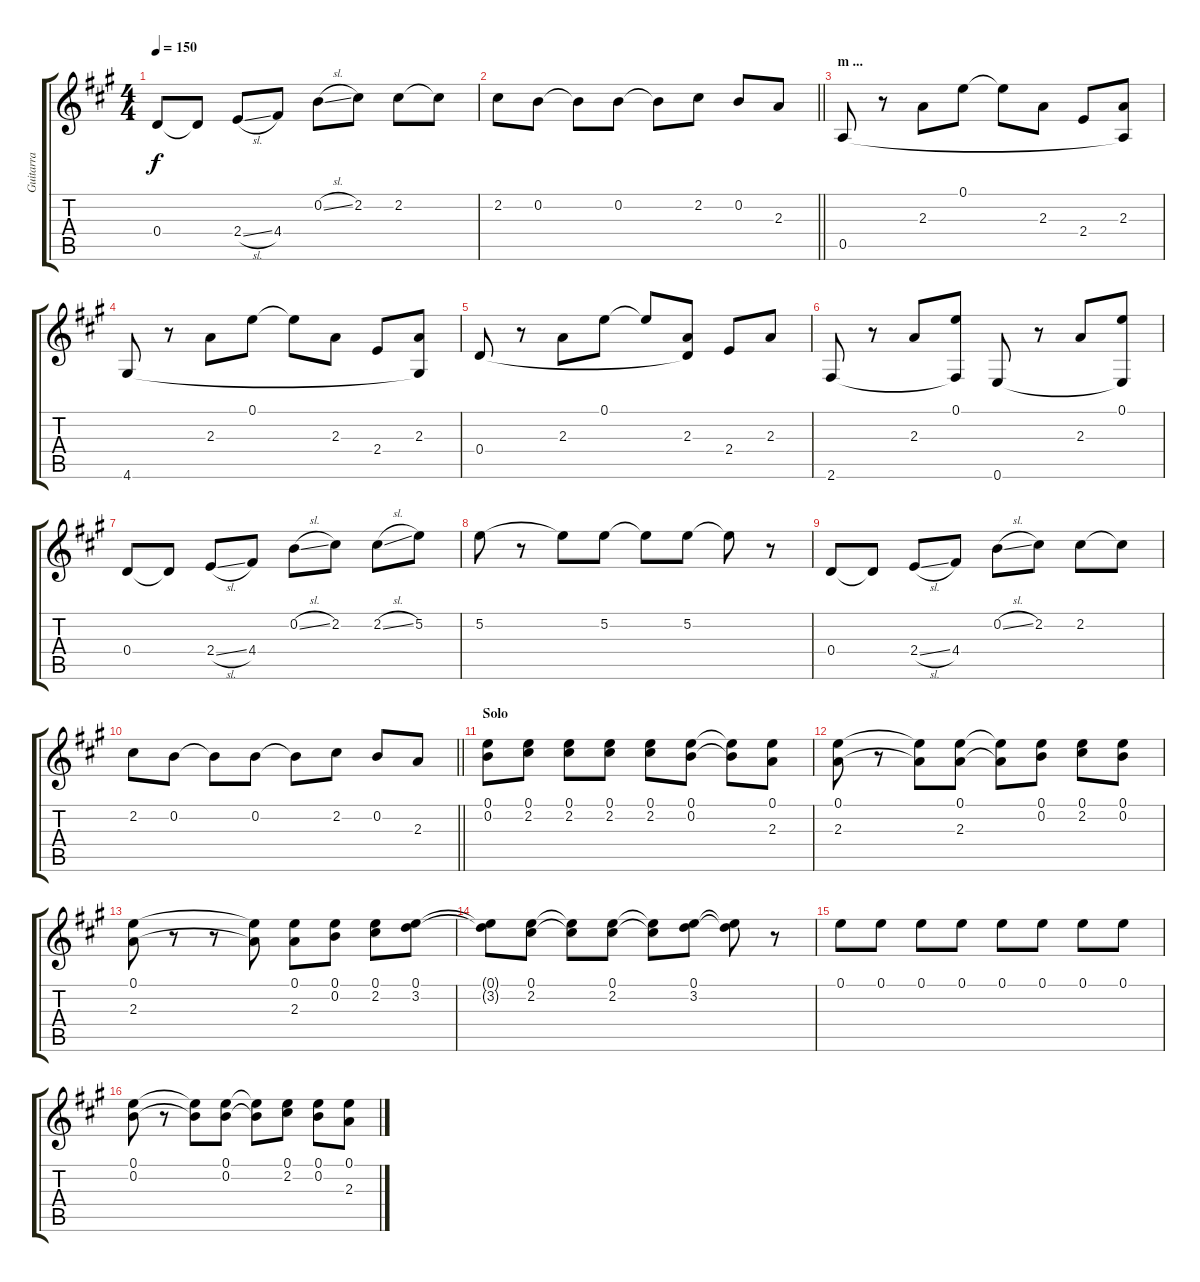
\track ("Guitarra" "Guitarra") {instrument acousticguitarnylon}
\staff {score tabs}
\tuning (E4 B3 G3 D3 A2 E2) {hide}
\ts (4 4)
\tempo 150
\clef g2
\ks a
0.4.8{dy f} 0.4{t}.8 2.4{sl}.8 4.4.8 0.2{sl}.8 2.2.8 2.2.8 2.2{t}.8 |
\barLineRight lightlight
2.2.8 0.2.8 0.2{t}.8 0.2.8 0.2{t}.8 2.2.8 0.2.8 2.3.8 |
\section ("" "m ...")
0.5.8 r.8 2.3.8 0.1.8 0.1{t}.8 2.3.8 2.4.8 (2.3 0.5{t}).8 |
4.6.8 r.8 2.3.8 0.1.8 0.1{t}.8 2.3.8 2.4.8 (2.3 4.6{t}).8 |
0.4.8 r.8 2.3.8 0.1.8 0.1{t}.8 (2.3 0.4{t}).8 2.4.8 2.3.8 |
2.6.8 r.8 2.3.8 (0.1 2.6{t}).8 0.6.8 r.8 2.3.8 (0.1 0.6{t}).8 |
0.4.8 0.4{t}.8 2.4{sl}.8 4.4.8 0.2{sl}.8 2.2.8 2.2{sl}.8 5.2.8 |
5.2.8 r.8 5.2{t}.8 5.2.8 5.2{t}.8 5.2.8 5.2{t}.8 r.8 |
0.4.8 0.4{t}.8 2.4{sl}.8 4.4.8 0.2{sl}.8 2.2.8 2.2.8 2.2{t}.8 |
\barLineRight lightlight
2.2.8 0.2.8 0.2{t}.8 0.2.8 0.2{t}.8 2.2.8 0.2.8 2.3.8 |
\section ("" "Solo")
(0.1 0.2).8 (0.1 2.2).8 (0.1 2.2).8 (0.1 2.2).8 (0.1 2.2).8 (0.1 0.2).8 (0.1{t} 0.2{t}).8 (0.1 2.3).8 |
(0.1 2.3).8 r.8 (0.1{t} 2.3{t}).8 (0.1 2.3).8 (0.1{t} 2.3{t}).8 (0.1 0.2).8 (0.1 2.2).8 (0.1 0.2).8 |
(0.1 2.3).8 r.8 r.8 (0.1{t} 2.3{t}).8 (0.1 2.3).8 (0.1 0.2).8 (0.1 2.2).8 (0.1 3.2).8 |
(0.1{t} 3.2{t}).8 (0.1 2.2).8 (0.1{t} 2.2{t}).8 (0.1 2.2).8 (0.1{t} 2.2{t}).8 (0.1 3.2).8 (0.1{t} 3.2{t}).8 r.8 |
0.1.8 0.1.8 0.1.8 0.1.8 0.1.8 0.1.8 0.1.8 0.1.8 |
(0.1 0.2).8 r.8 (0.1{t} 0.2{t}).8 (0.1 0.2).8 (0.1{t} 0.2{t}).8 (0.1 2.2).8 (0.1 0.2).8 (0.1 2.3).8
